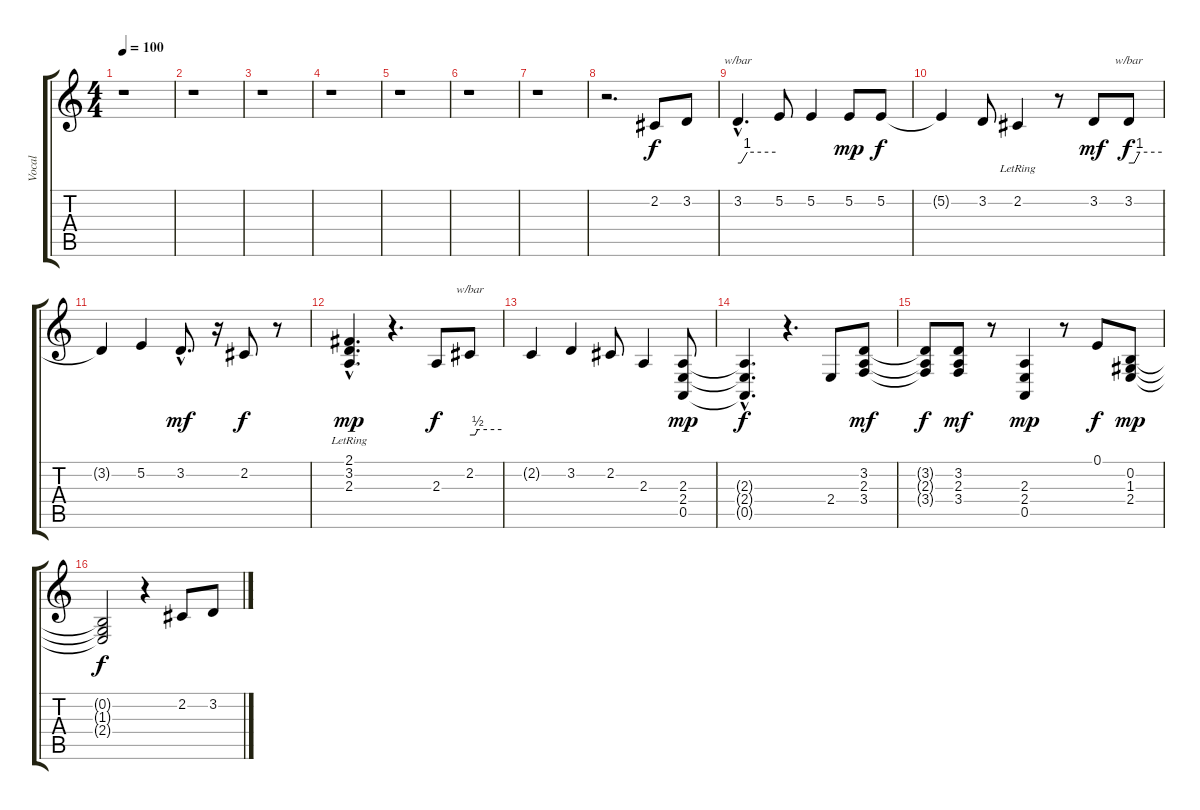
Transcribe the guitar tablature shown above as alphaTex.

\track ("Vocal" "Vocal") {instrument orchestralharp}
\staff {score tabs}
\tuning (E4 B3 G3 D3 A2 E2) {hide}
\ts (4 4)
\tempo 100
\clef g2
\ks c
r.1{dy f instrument orchestralharp} |
r.1 |
r.1 |
r.1 |
r.1 |
r.1 |
r.1 |
r.2{d} 2.2.8 3.2.8 |
3.2{hac}.4{d tbe (custom default 0 0 5 0 15 4 60 4)} 5.2.8 5.2.4 5.2.8{dy mp} 5.2.8{dy f} |
5.2{t}.4 3.2.8 2.2{lr}.4 r.8 3.2.8{dy mf} 3.2.8{tbe (custom default 0 0 10 0 20 4 60 4) dy f} |
3.2{t}.4 5.2.4 3.2{hac}.8{d dy mf} r.16 2.2.8{dy f} r.8 |
(2.1{hac} 3.2{hac} 2.3{hac lr}).4{d dy mp} r.4{d} 2.3.8{dy f} 2.2.8{tbe (custom default 0 0 10 0 15 2 60 2)} |
2.2{t}.4 3.2.4 2.2.8 2.3.4 (2.3 2.4 0.5).8{dy mp} |
(2.3{hac t} 2.4{hac t} 0.5{hac t}).4{d dy f} r.4{d} 2.4.8 (3.2 2.3 3.4).8{dy mf} |
(3.2{t} 2.3{t} 3.4{t}).8{dy f} (3.2 2.3 3.4).8{dy mf} r.8 (2.3 2.4 0.5).4{dy mp} r.8 0.1.8{dy f} (0.2 1.3 2.4).8{dy mp} |
(0.2{t} 1.3{t} 2.4{t}).2{dy f} r.4 2.2.8 3.2.8
